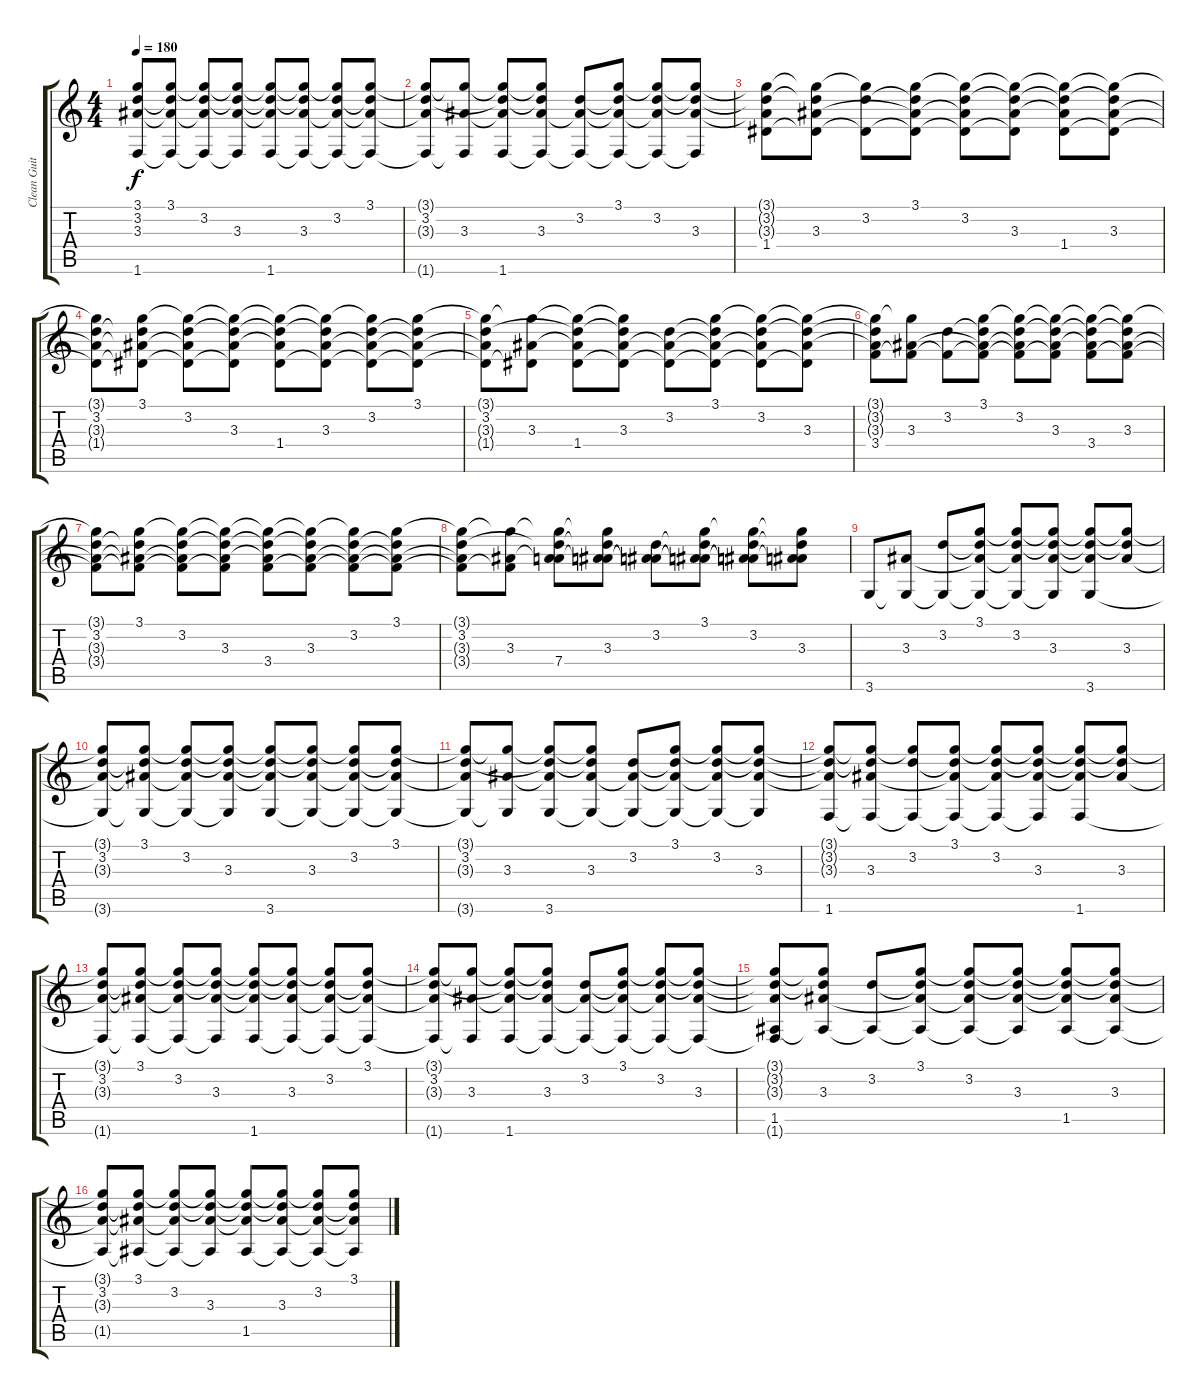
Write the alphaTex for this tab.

\track ("Clean Guitars" "Clean Guit") {instrument electricguitarclean}
\staff {score tabs}
\tuning (E4 B3 G3 D3 A2 E2) {hide}
\ts (4 4)
\tempo 180
\clef g2
\ks c
(3.1{t} 3.2 3.3{t} 1.6{t}).8{dy f} (3.1 3.2{t} 3.3{t} 1.6{t}).8 (3.1{t} 3.2 3.3{t} 1.6{t}).8 (3.1{t} 3.2{t} 3.3 1.6{t}).8 (3.1{t} 3.2{t} 3.3{t} 1.6).8 (3.1{t} 3.2{t} 3.3 1.6{t}).8 (3.1{t} 3.2 3.3{t} 1.6{t}).8 (3.1 3.2{t} 3.3{t} 1.6{t}).8 |
(3.1{t} 3.2 3.3{t} 1.6{t}).8 (3.1{t} 3.3 1.6{t}).8 (3.1{t} 3.2{t} 3.3{t} 1.6).8 (3.1{t} 3.2{t} 3.3 1.6{t}).8 (3.2 3.3{t} 1.6{t}).8 (3.1 3.2{t} 3.3{t} 1.6{t}).8 (3.1{t} 3.2 3.3{t} 1.6{t}).8 (3.1{t} 3.2{t} 3.3 1.6{t}).8 |
(3.1{t} 3.2{t} 3.3{t} 1.4).8 (3.1{t} 3.2{t} 3.3 1.4{t}).8 (3.1{t} 3.2 1.4{t}).8 (3.1 3.2{t} 3.3{t} 1.4{t}).8 (3.1{t} 3.2 3.3{t} 1.4{t}).8 (3.1{t} 3.2{t} 3.3 1.4{t}).8 (3.1{t} 3.2{t} 3.3{t} 1.4).8 (3.1{t} 3.2{t} 3.3 1.4{t}).8 |
(3.1{t} 3.2 3.3{t} 1.4{t}).8 (3.1 3.2{t} 3.3{t} 1.4{t}).8 (3.1{t} 3.2 3.3{t} 1.4{t}).8 (3.1{t} 3.2{t} 3.3 1.4{t}).8 (3.1{t} 3.2{t} 3.3{t} 1.4).8 (3.1{t} 3.2{t} 3.3 1.4{t}).8 (3.1{t} 3.2 3.3{t} 1.4{t}).8 (3.1 3.2{t} 3.3{t} 1.4{t}).8 |
(3.1{t} 3.2 3.3{t} 1.4{t}).8 (3.1{t} 3.3 1.4{t}).8 (3.1{t} 3.2{t} 3.3{t} 1.4).8 (3.1{t} 3.2{t} 3.3 1.4{t}).8 (3.2 3.3{t} 1.4{t}).8 (3.1 3.2{t} 3.3{t} 1.4{t}).8 (3.1{t} 3.2 3.3{t} 1.4{t}).8 (3.1{t} 3.2{t} 3.3 1.4{t}).8 |
(3.1{t} 3.2{t} 3.3{t} 3.4).8 (3.1{t} 3.3 3.4{t}).8 (3.2 3.4{t}).8 (3.1 3.2{t} 3.3{t} 3.4{t}).8 (3.1{t} 3.2 3.3{t} 3.4{t}).8 (3.1{t} 3.2{t} 3.3 3.4{t}).8 (3.1{t} 3.2{t} 3.3{t} 3.4).8 (3.1{t} 3.2{t} 3.3 3.4{t}).8 |
(3.1{t} 3.2 3.3{t} 3.4{t}).8 (3.1 3.2{t} 3.3{t} 3.4{t}).8 (3.1{t} 3.2 3.3{t} 3.4{t}).8 (3.1{t} 3.2{t} 3.3 3.4{t}).8 (3.1{t} 3.2{t} 3.3{t} 3.4).8 (3.1{t} 3.2{t} 3.3 3.4{t}).8 (3.1{t} 3.2 3.3{t} 3.4{t}).8 (3.1 3.2{t} 3.3{t} 3.4{t}).8 |
(3.1{t} 3.2 3.3{t} 3.4{t}).8 (3.1{t} 3.3 3.4{t}).8 (3.1{t} 3.2{t} 3.3{t} 7.4).8 (3.1{t} 3.2{t} 3.3 7.4{t}).8 (3.2 3.3{t} 7.4{t}).8 (3.1 3.2{t} 3.3{t} 7.4{t}).8 (3.1{t} 3.2 3.3{t} 7.4{t}).8 (3.1{t} 3.2{t} 3.3 7.4{t}).8 |
3.6.8 (3.3 3.6{t}).8 (3.2 3.6{t}).8 (3.1 3.2{t} 3.3{t} 3.6{t}).8 (3.1{t} 3.2 3.3{t} 3.6{t}).8 (3.1{t} 3.2{t} 3.3 3.6{t}).8 (3.1{t} 3.2{t} 3.3{t} 3.6).8 (3.1{t} 3.2{t} 3.3).8 |
(3.1{t} 3.2 3.3{t} 3.6{t}).8 (3.1 3.2{t} 3.3{t} 3.6{t}).8 (3.1{t} 3.2 3.3{t} 3.6{t}).8 (3.1{t} 3.2{t} 3.3 3.6{t}).8 (3.1{t} 3.2{t} 3.3{t} 3.6).8 (3.1{t} 3.2{t} 3.3 3.6{t}).8 (3.1{t} 3.2 3.3{t} 3.6{t}).8 (3.1 3.2{t} 3.3{t} 3.6{t}).8 |
(3.1{t} 3.2 3.3{t} 3.6{t}).8 (3.1{t} 3.3 3.6{t}).8 (3.1{t} 3.2{t} 3.3{t} 3.6).8 (3.1{t} 3.2{t} 3.3 3.6{t}).8 (3.2 3.3{t} 3.6{t}).8 (3.1 3.2{t} 3.3{t} 3.6{t}).8 (3.1{t} 3.2 3.3{t} 3.6{t}).8 (3.1{t} 3.2{t} 3.3 3.6{t}).8 |
(3.1{t} 3.2{t} 3.3{t} 1.6).8 (3.1{t} 3.2{t} 3.3 1.6{t}).8 (3.1{t} 3.2 1.6{t}).8 (3.1 3.2{t} 3.3{t} 1.6{t}).8 (3.1{t} 3.2 3.3{t} 1.6{t}).8 (3.1{t} 3.2{t} 3.3 1.6{t}).8 (3.1{t} 3.2{t} 3.3{t} 1.6).8 (3.1{t} 3.2{t} 3.3).8 |
(3.1{t} 3.2 3.3{t} 1.6{t}).8 (3.1 3.2{t} 3.3{t} 1.6{t}).8 (3.1{t} 3.2 3.3{t} 1.6{t}).8 (3.1{t} 3.2{t} 3.3 1.6{t}).8 (3.1{t} 3.2{t} 3.3{t} 1.6).8 (3.1{t} 3.2{t} 3.3 1.6{t}).8 (3.1{t} 3.2 3.3{t} 1.6{t}).8 (3.1 3.2{t} 3.3{t} 1.6{t}).8 |
(3.1{t} 3.2 3.3{t} 1.6{t}).8 (3.1{t} 3.3 1.6{t}).8 (3.1{t} 3.2{t} 3.3{t} 1.6).8 (3.1{t} 3.2{t} 3.3 1.6{t}).8 (3.2 3.3{t} 1.6{t}).8 (3.1 3.2{t} 3.3{t} 1.6{t}).8 (3.1{t} 3.2 3.3{t} 1.6{t}).8 (3.1{t} 3.2{t} 3.3 1.6{t}).8 |
(3.1{t} 3.2{t} 3.3{t} 1.5 1.6{t}).8 (3.1{t} 3.2{t} 3.3 1.5{t}).8 (3.2 1.5{t}).8 (3.1 3.2{t} 3.3{t} 1.5{t}).8 (3.1{t} 3.2 3.3{t} 1.5{t}).8 (3.1{t} 3.2{t} 3.3 1.5{t}).8 (3.1{t} 3.2{t} 3.3{t} 1.5).8 (3.1{t} 3.2{t} 3.3 1.5{t}).8 |
(3.1{t} 3.2 3.3{t} 1.5{t}).8 (3.1 3.2{t} 3.3{t} 1.5{t}).8 (3.1{t} 3.2 3.3{t} 1.5{t}).8 (3.1{t} 3.2{t} 3.3 1.5{t}).8 (3.1{t} 3.2{t} 3.3{t} 1.5).8 (3.1{t} 3.2{t} 3.3 1.5{t}).8 (3.1{t} 3.2 3.3{t} 1.5{t}).8 (3.1 3.2{t} 3.3{t} 1.5{t}).8
